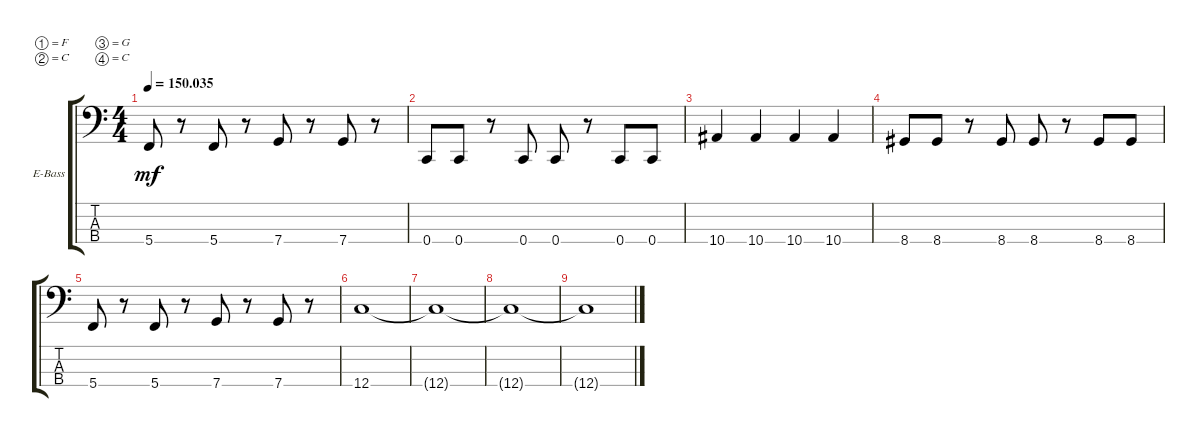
\defaultSystemsLayout 4
\bracketExtendMode groupsimilarinstruments
\firstSystemTrackNameOrientation horizontal
\otherSystemsTrackNameOrientation horizontal
\track ("Electric Bass" "E-Bass") {instrument electricbassfinger}
\staff {score tabs}
\tuning (F2 C2 G1 C1)
\ts (4 4)
\tempo
150.035
\accidentals auto
\clef f4
\ottava regular
\simile none
\ks c
5.4.8{dy mf} r.8 5.4.8 r.8 7.4.8 r.8 7.4.8 r.8 |
0.4.8 0.4.8 r.8 0.4.8 0.4.8 r.8 0.4.8 0.4.8 |
10.4.4 10.4.4 10.4.4 10.4.4 |
8.4.8 8.4.8 r.8 8.4.8 8.4.8 r.8 8.4.8 8.4.8 |
5.4.8 r.8 5.4.8 r.8 7.4.8 r.8 7.4.8 r.8 |
12.4.1 |
12.4{t}.1 |
12.4{t}.1 |
12.4{t}.1
